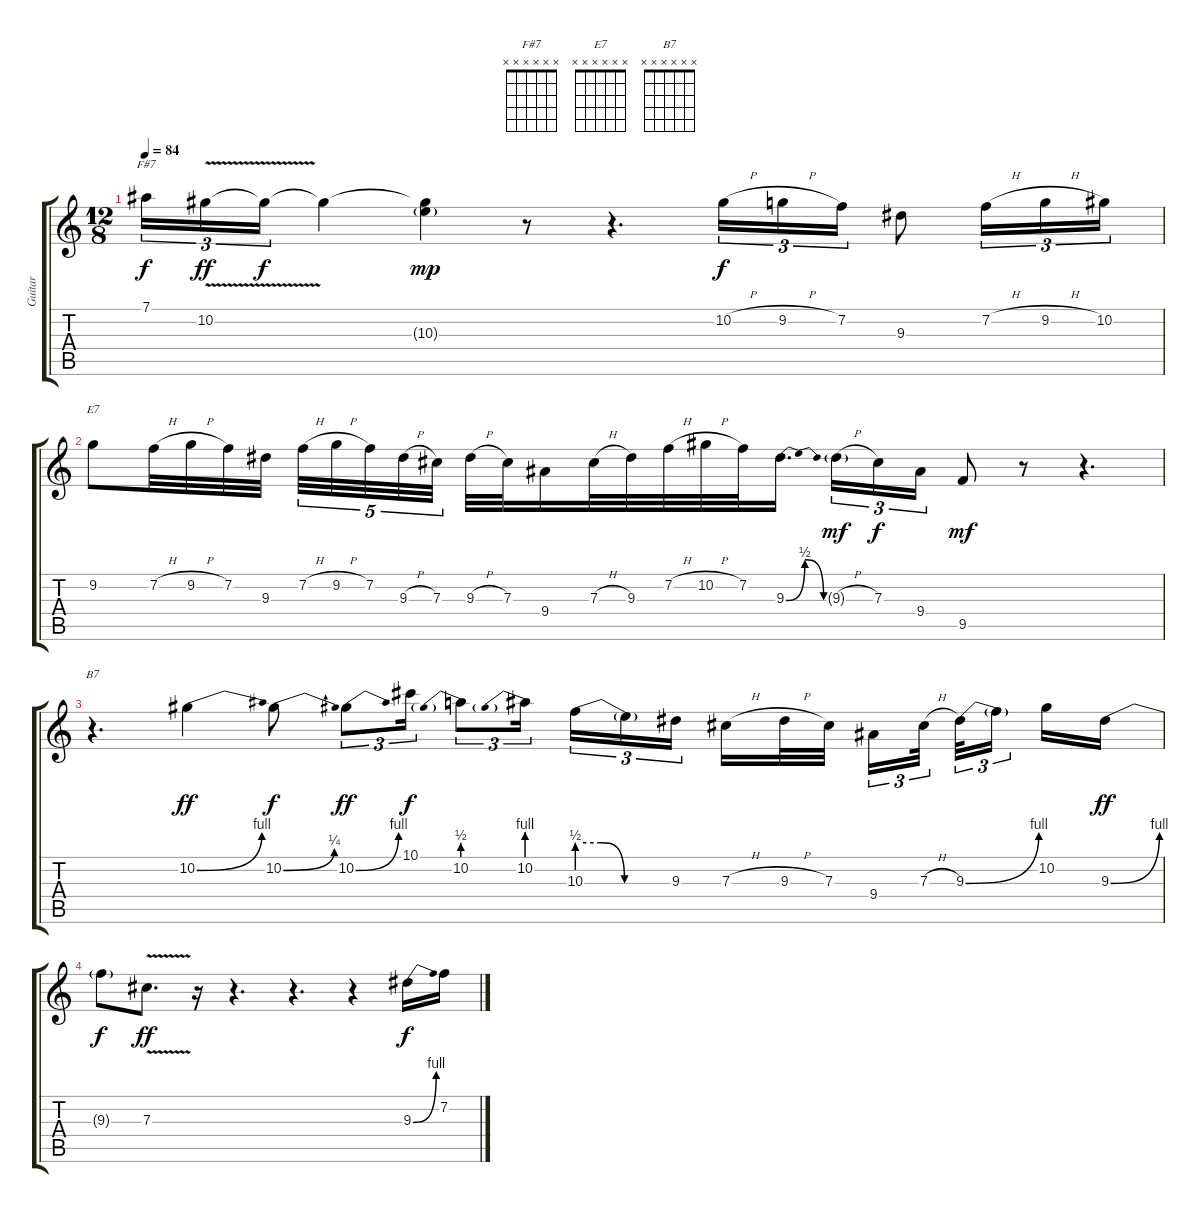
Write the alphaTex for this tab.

\track ("Guitar" "Guitar") {instrument overdrivenguitar}
\staff {score tabs}
\tuning (Eb4 Bb3 Gb3 Db3 Ab2 Eb2) {hide}
\chord ("F#7" x x x x x x)
\chord ("E7" x x x x x x)
\chord ("B7" x x x x x x)
\ts (12 8)
\tempo 84
\clef g2
\ks c
7.1.16{tu (3 2) ch "F#7" dy f} 10.2{v}.16{tu (3 2) dy ff} 10.2{t}.16{tu (3 2) dy f} 10.2{t}.4 (10.2{t} 10.3{g}).4{dy mp} r.8 r.4{d} 10.2{h}.16{tu (3 2) dy f} 9.2{h}.16{tu (3 2)} 7.2.16{tu (3 2)} 9.3.8 7.2{h}.16{tu (3 2)} 9.2{h}.16{tu (3 2)} 10.2.16{tu (3 2)} |
9.2.8{ch "E7"} 7.2{h}.32 9.2{h}.32 7.2.32 9.3.32{beam splitsecondary} 7.2{h}.32{tu (5 4)} 9.2{h}.32{tu (5 4)} 7.2.32{tu (5 4)} 9.3{h}.32{tu (5 4)} 7.3.32{tu (5 4)} 9.3{h}.32 7.3.32 9.4.16 7.3{h}.32 9.3.32 7.2{h}.32 10.2{h}.32 7.2.32 9.3{be (bendrelease 0 0 15 2 30 2 60 0)}.16{d} 9.3{h g}.16{tu (3 2) dy mf} 7.3.16{tu (3 2) dy f} 9.4.16{tu (3 2)} 9.5.8{dy mf} r.8 r.4{d} |
r.4{d ch "B7"} 10.2{be (bend 0 0 60 4)}.4{dy ff} 10.2{be (bend 0 0 60 1)}.8{dy f} 10.2{be (bend 0 0 60 4)}.8{tu (3 2) dy ff} 10.1.16{tu (3 2) dy f} 10.2{be (prebend 0 2 60 2)}.8{tu (3 2)} 10.2{be (prebend 0 4 60 4)}.16{tu (3 2) beam splitsecondary} 10.3{be (custom 0 2 15 2 30 0 60 0)}.16{tu (3 2)} 10.3{t}.16{tu (3 2)} 9.3.16{tu (3 2)} 7.3{h}.16 9.3{h}.32 7.3.32{beam splitsecondary} 9.4.16{tu (3 2)} 7.3{h}.32{tu (3 2) beam splitsecondary} 9.3{be (bend 0 0 60 4)}.32{tu (3 2)} 9.3{t}.16{tu (3 2) beam splitsecondary} 10.2.16 9.3{be (bend 0 0 60 4)}.16{dy ff} |
9.3{t}.8{dy f} 7.3{v}.8{d dy ff} r.16 r.4{d} r.4{d} r.4 9.3{be (bend 0 0 60 4)}.16{dy f} 7.2.16
